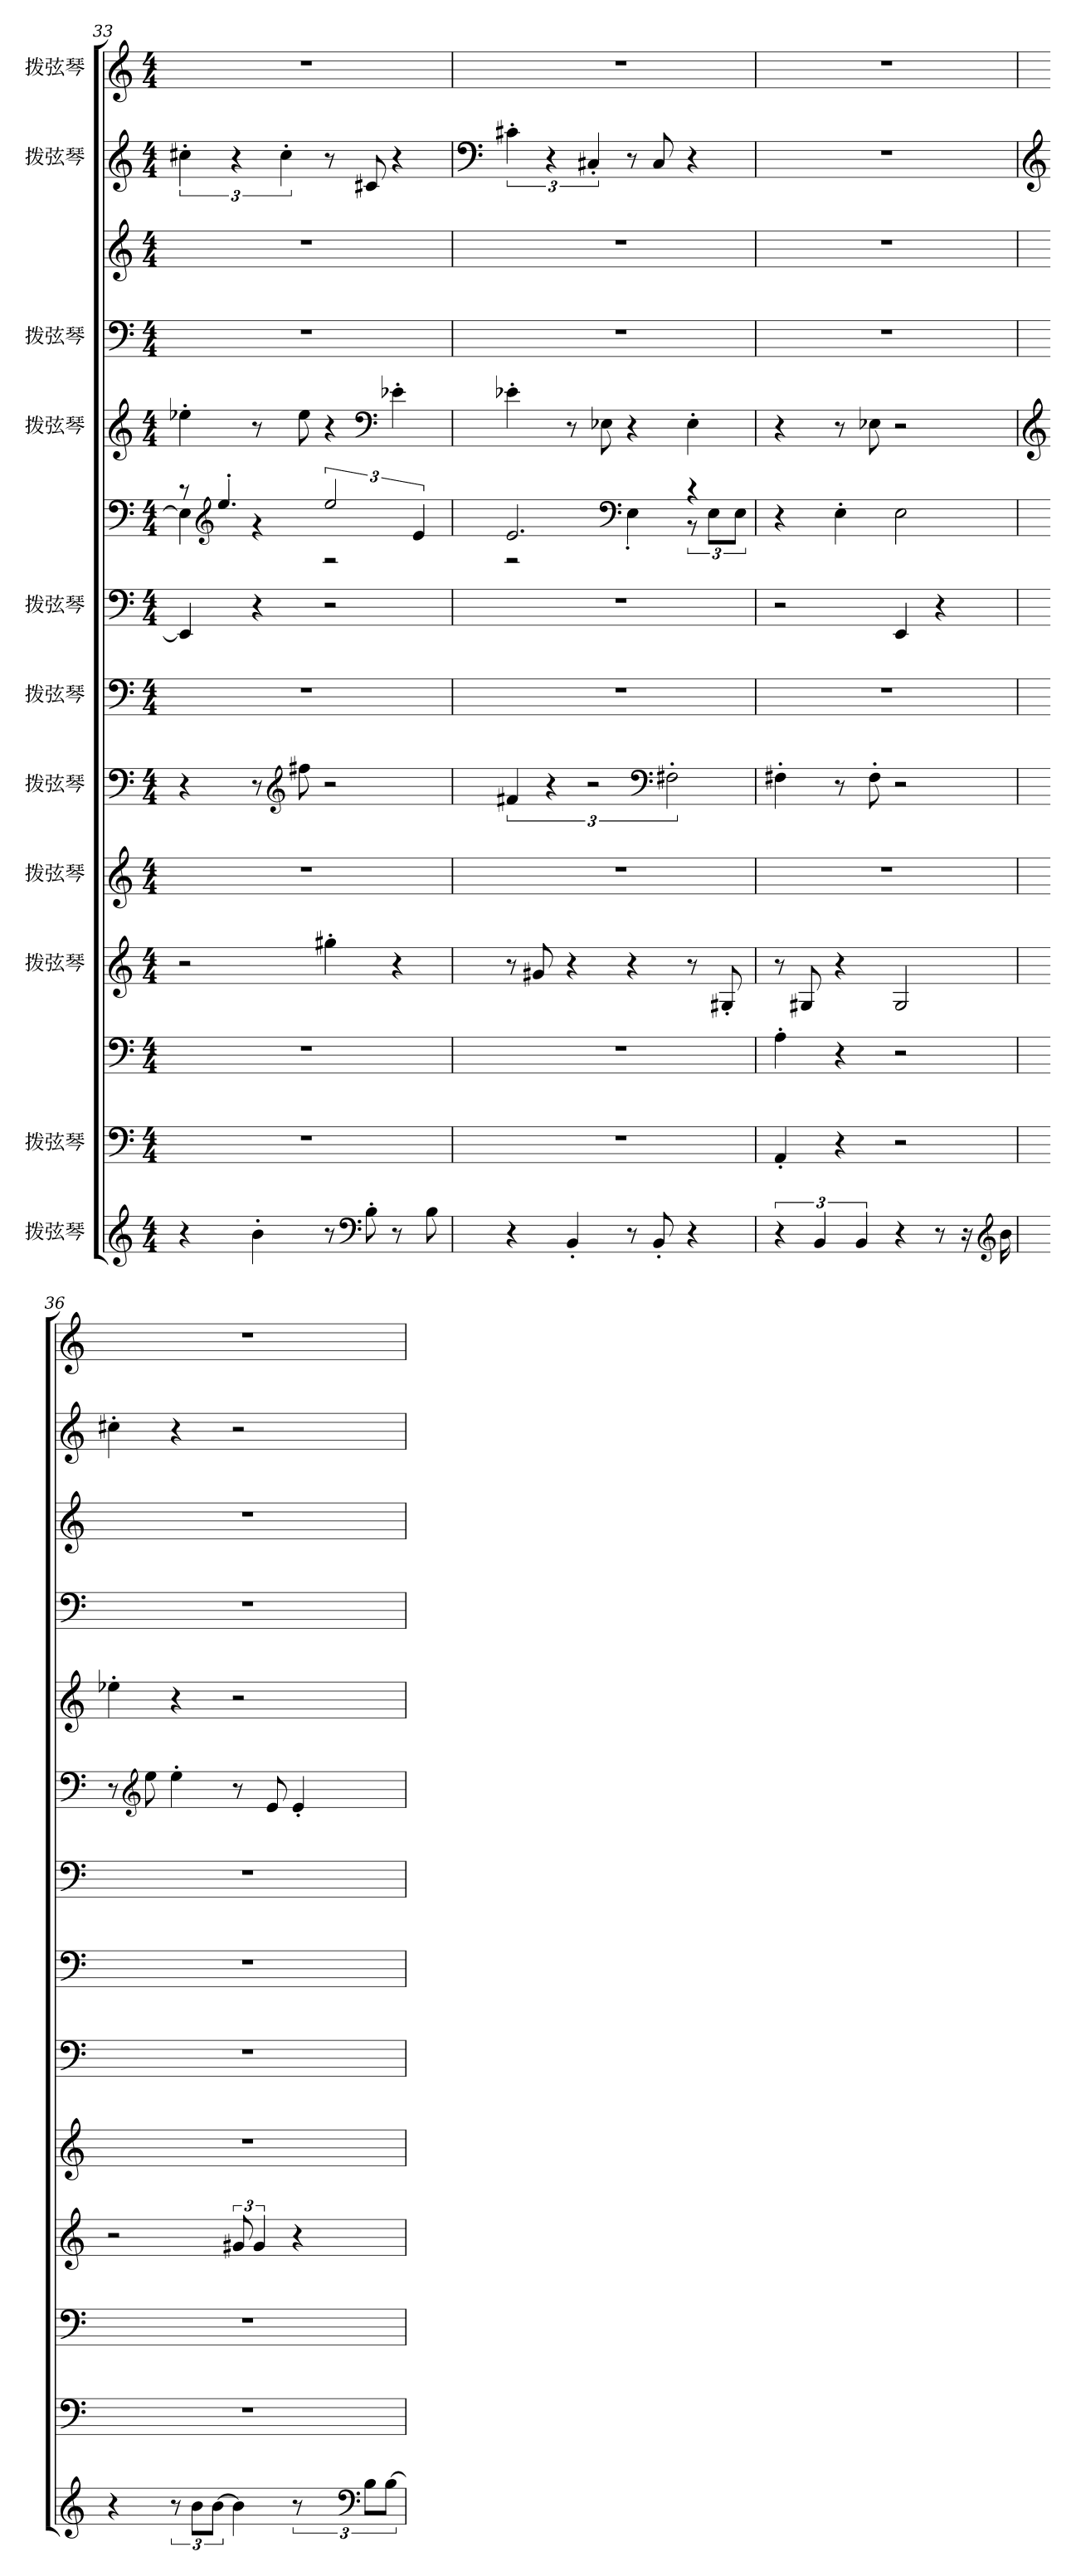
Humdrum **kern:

**kern	**kern	**kern	**kern	**kern	**kern	**kern	**kern	**kern	**kern	**kern	**kern	**kern	**kern
*part11	*part10	*part10	*part9	*part8	*part7	*part6	*part5	*part5	*part4	*part3	*part3	*part2	*part1
*staff14	*staff13	*staff12	*staff11	*staff10	*staff9	*staff8	*staff7	*staff6	*staff5	*staff4	*staff3	*staff2	*staff1
*I"拨弦琴	*I"拨弦琴	*	*I"拨弦琴	*I"拨弦琴	*I"拨弦琴	*I"拨弦琴	*I"拨弦琴	*	*I"拨弦琴	*I"拨弦琴	*	*I"拨弦琴	*I"拨弦琴
!!LO:PB:g=z
*clefG2	*clefF4	*clefF4	*clefG2	*clefG2	*clefF4	*clefF4	*clefF4	*clefF4	*clefG2	*clefF4	*clefG2	*clefG2	*clefG2
*k[]	*k[]	*k[]	*k[]	*k[]	*k[]	*k[]	*k[]	*k[]	*k[]	*k[]	*k[]	*k[]	*k[]
*M4/4	*M4/4	*M4/4	*M4/4	*M4/4	*M4/4	*M4/4	*M4/4	*M4/4	*M4/4	*M4/4	*M4/4	*M4/4	*M4/4
=33	=33	=33	=33	=33	=33	=33	=33	=33	=33	=33	=33	=33	=33
*	*	*	*	*	*	*	*	*^	*	*	*	*	*
4r	1r	1r	2r	1r	4r	1r	4EE/]	8r	4E\]	4ee-X'\	1r	1r	6cc#X'\	1r
*	*	*	*	*	*	*	*	*clefG2	*	*	*	*	*	*
.	.	.	.	.	.	.	.	4.ee'/	.	.	.	.	.	.
.	.	.	.	.	.	.	.	.	.	.	.	.	6r	.
4b'\	.	.	.	.	8r	.	4r	.	4r	8r	.	.	.	.
.	.	.	.	.	.	.	.	.	.	.	.	.	6cc#'\	.
*	*	*	*	*	*clefG2	*	*	*	*	*	*	*	*	*
.	.	.	.	.	8ff#X\	.	.	.	.	8ee-\	.	.	.	.
8r	.	.	4gg#X'\	.	2r	.	2r	3ee/	2r	4r	.	.	8r	.
*clefF4	*	*	*	*	*	*	*	*	*	*	*	*	*	*
8B'\	.	.	.	.	.	.	.	.	.	.	.	.	8c#X/	.
*	*	*	*	*	*	*	*	*	*	*clefF4	*	*	*	*
8r	.	.	4r	.	.	.	.	.	.	4e-X'\	.	.	4r	.
.	.	.	.	.	.	.	.	6e/	.	.	.	.	.	.
8B\	.	.	.	.	.	.	.	.	.	.	.	.	.	.
=34	=34	=34	=34	=34	=34	=34	=34	=34	=34	=34	=34	=34	=34	=34
*	*	*	*	*	*	*	*	*	*	*	*	*	*clefF4	*
4r	1r	1r	8r	1r	6f#X/	1r	1r	2.e/	2r	4e-X'\	1r	1r	6c#X'\	1r
.	.	.	8g#X/	.	.	.	.	.	.	.	.	.	.	.
.	.	.	.	.	6r	.	.	.	.	.	.	.	6r	.
4BB'/	.	.	4r	.	.	.	.	.	.	8r	.	.	.	.
.	.	.	.	.	3r	.	.	.	.	.	.	.	6C#X'/	.
.	.	.	.	.	.	.	.	.	.	8E-X\	.	.	.	.
*	*	*	*	*	*	*	*	*clefF4	*	*	*	*	*	*
8r	.	.	4r	.	.	.	.	.	4E'\	4r	.	.	8r	.
8BB'/	.	.	.	.	.	.	.	.	.	.	.	.	8C#/	.
*	*	*	*	*	*clefF4	*	*	*	*	*	*	*	*	*
.	.	.	.	.	3F#X'\	.	.	.	.	.	.	.	.	.
4r	.	.	8r	.	.	.	.	4r	12r	4E-'\	.	.	4r	.
.	.	.	.	.	.	.	.	.	12E\L	.	.	.	.	.
.	.	.	8G#X'/	.	.	.	.	.	.	.	.	.	.	.
.	.	.	.	.	.	.	.	.	12E\J	.	.	.	.	.
*	*	*	*	*	*	*	*	*v	*v	*	*	*	*	*
!!LO:PB:g=z
=35	=35	=35	=35	=35	=35	=35	=35	=35	=35	=35	=35	=35	=35
6r	4AA'/	4A'\	8r	1r	4F#X'\	1r	2r	4r	4r	1r	1r	1r	1r
.	.	.	8G#X/	.	.	.	.	.	.	.	.	.	.
6BB/	.	.	.	.	.	.	.	.	.	.	.	.	.
.	4r	4r	4r	.	8r	.	.	4E'\	8r	.	.	.	.
6BB/	.	.	.	.	.	.	.	.	.	.	.	.	.
.	.	.	.	.	8F#'\	.	.	.	8E-X\	.	.	.	.
4r	2r	2r	2G#/	.	2r	.	4EE/	2E\	2r	.	.	.	.
8r	.	.	.	.	.	.	4r	.	.	.	.	.	.
16r	.	.	.	.	.	.	.	.	.	.	.	.	.
*clefG2	*	*	*	*	*	*	*	*	*	*	*	*	*
16b\	.	.	.	.	.	.	.	.	.	.	.	.	.
=36	=36	=36	=36	=36	=36	=36	=36	=36	=36	=36	=36	=36	=36
*	*	*	*	*	*	*	*	*	*clefG2	*	*	*clefG2	*
4r	1r	1r	2r	1r	1r	1r	1r	8r	4ee-X'\	1r	1r	4cc#X'\	1r
*	*	*	*	*	*	*	*	*clefG2	*	*	*	*	*
.	.	.	.	.	.	.	.	8ee\	.	.	.	.	.
12r	.	.	.	.	.	.	.	4ee'\	4r	.	.	4r	.
12b\L	.	.	.	.	.	.	.	.	.	.	.	.	.
[12b\J	.	.	.	.	.	.	.	.	.	.	.	.	.
4b\]	.	.	12g#X/	.	.	.	.	8r	2r	.	.	2r	.
.	.	.	6g#/	.	.	.	.	.	.	.	.	.	.
.	.	.	.	.	.	.	.	8e/	.	.	.	.	.
12r	.	.	4r	.	.	.	.	4e'/	.	.	.	.	.
*clefF4	*	*	*	*	*	*	*	*	*	*	*	*	*
12B\L	.	.	.	.	.	.	.	.	.	.	.	.	.
[12B\J	.	.	.	.	.	.	.	.	.	.	.	.	.
=	=	=	=	=	=	=	=	=	=	=	=	=	=
*-	*-	*-	*-	*-	*-	*-	*-	*-	*-	*-	*-	*-	*-
